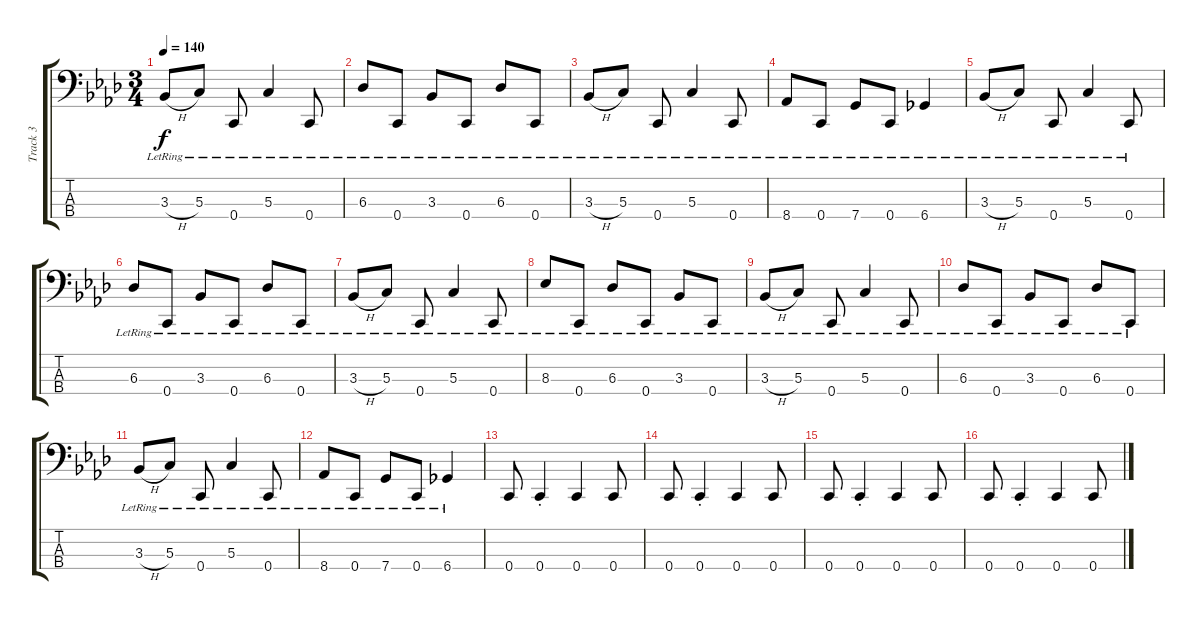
\track ("Track 3" "Track 3") {instrument electricbasspick}
\staff {score tabs}
\tuning (F2 C2 G1 C1) {hide}
\ts (3 4)
\tempo 140
\clef f4
\ks ab
3.3{h lr}.8{dy f} 5.3{lr}.8 0.4{lr}.8 5.3{lr}.4 0.4{lr}.8 |
6.3{lr}.8 0.4{lr}.8 3.3{lr}.8 0.4{lr}.8 6.3{lr}.8 0.4{lr}.8 |
3.3{h lr}.8 5.3{lr}.8 0.4{lr}.8 5.3{lr}.4 0.4{lr}.8 |
8.4{lr}.8 0.4{lr}.8 7.4{lr}.8 0.4{lr}.8 6.4{lr}.4 |
3.3{h lr}.8 5.3{lr}.8 0.4{lr}.8 5.3{lr}.4 0.4{lr}.8 |
6.3{lr}.8 0.4{lr}.8 3.3{lr}.8 0.4{lr}.8 6.3{lr}.8 0.4{lr}.8 |
3.3{h lr}.8 5.3{lr}.8 0.4{lr}.8 5.3{lr}.4 0.4{lr}.8 |
8.3{lr}.8 0.4{lr}.8 6.3{lr}.8 0.4{lr}.8 3.3{lr}.8 0.4{lr}.8 |
3.3{h lr}.8 5.3{lr}.8 0.4{lr}.8 5.3{lr}.4 0.4{lr}.8 |
6.3{lr}.8 0.4{lr}.8 3.3{lr}.8 0.4{lr}.8 6.3{lr}.8 0.4{lr}.8 |
3.3{h lr}.8 5.3{lr}.8 0.4{lr}.8 5.3{lr}.4 0.4{lr}.8 |
8.4{lr}.8 0.4{lr}.8 7.4{lr}.8 0.4{lr}.8 6.4{lr}.4 |
0.4.8 0.4{st}.4 0.4.4 0.4.8 |
0.4.8 0.4{st}.4 0.4.4 0.4.8 |
0.4.8 0.4{st}.4 0.4.4 0.4.8 |
0.4.8 0.4{st}.4 0.4.4 0.4.8
